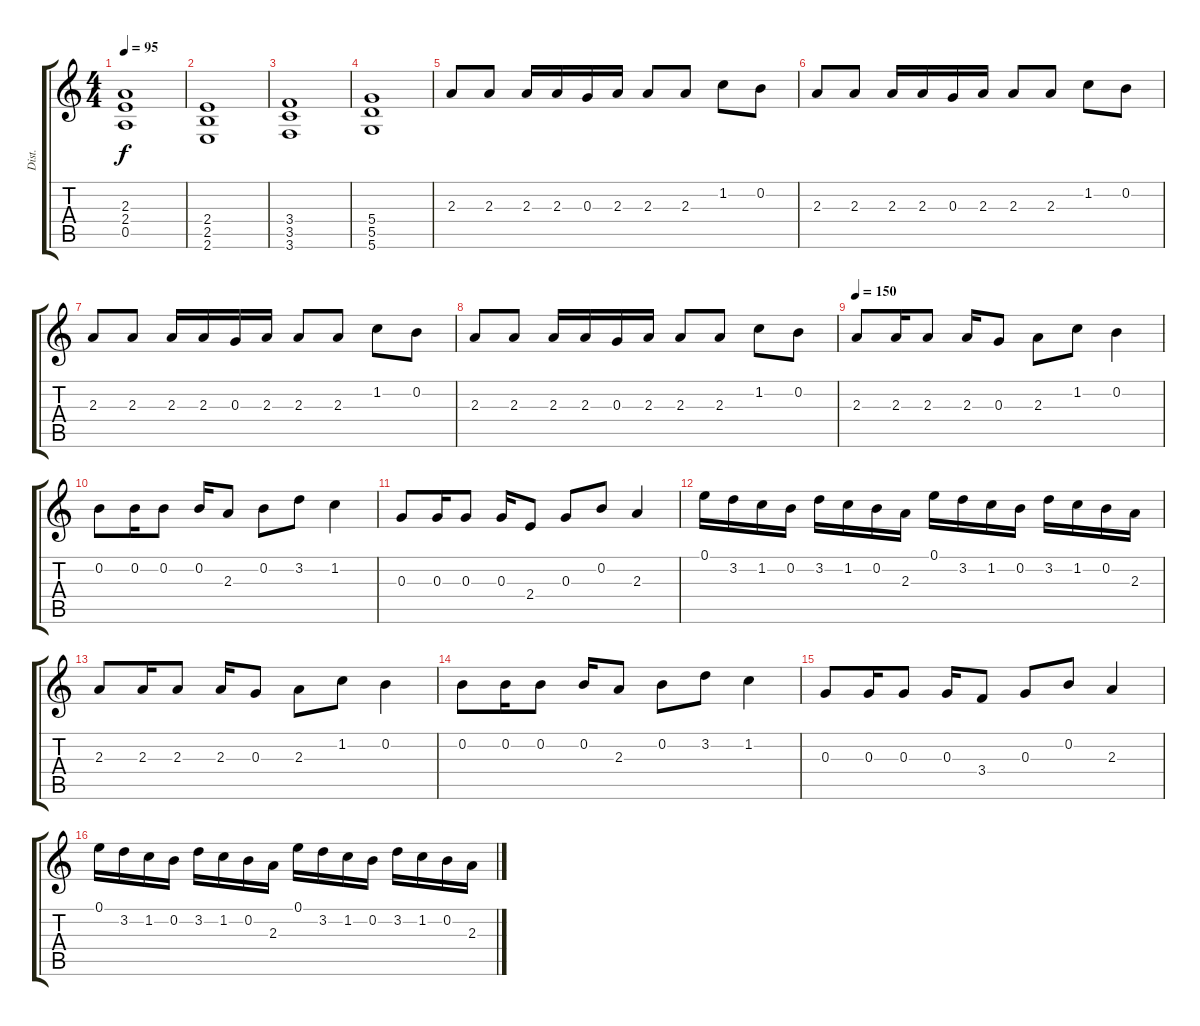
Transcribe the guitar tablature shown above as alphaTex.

\track ("Dist." "Dist.") {instrument distortionguitar}
\staff {score tabs}
\tuning (E4 B3 G3 D3 A2 D2) {hide}
\ts (4 4)
\tempo 95
\clef g2
\ks c
(2.3 2.4 0.5).1{dy f} |
(2.4 2.5 2.6).1 |
(3.4 3.5 3.6).1 |
(5.4 5.5 5.6).1 |
2.3.8 2.3.8 2.3.16 2.3.16 0.3.16 2.3.16 2.3.8 2.3.8 1.2.8 0.2.8 |
2.3.8 2.3.8 2.3.16 2.3.16 0.3.16 2.3.16 2.3.8 2.3.8 1.2.8 0.2.8 |
2.3.8 2.3.8 2.3.16 2.3.16 0.3.16 2.3.16 2.3.8 2.3.8 1.2.8 0.2.8 |
2.3.8 2.3.8 2.3.16 2.3.16 0.3.16 2.3.16 2.3.8 2.3.8 1.2.8 0.2.8 |
\tempo 155
\tempo 150
2.3.8 2.3.16 2.3.8 2.3.16 0.3.8 2.3.8 1.2.8 0.2.4 |
0.2.8 0.2.16 0.2.8 0.2.16 2.3.8 0.2.8 3.2.8 1.2.4 |
0.3.8 0.3.16 0.3.8 0.3.16 2.4.8 0.3.8 0.2.8 2.3.4 |
0.1.16 3.2.16 1.2.16 0.2.16 3.2.16 1.2.16 0.2.16 2.3.16 0.1.16 3.2.16 1.2.16 0.2.16 3.2.16 1.2.16 0.2.16 2.3.16 |
2.3.8 2.3.16 2.3.8 2.3.16 0.3.8 2.3.8 1.2.8 0.2.4 |
0.2.8 0.2.16 0.2.8 0.2.16 2.3.8 0.2.8 3.2.8 1.2.4 |
0.3.8 0.3.16 0.3.8 0.3.16 3.4.8 0.3.8 0.2.8 2.3.4 |
0.1.16 3.2.16 1.2.16 0.2.16 3.2.16 1.2.16 0.2.16 2.3.16 0.1.16 3.2.16 1.2.16 0.2.16 3.2.16 1.2.16 0.2.16 2.3.16
